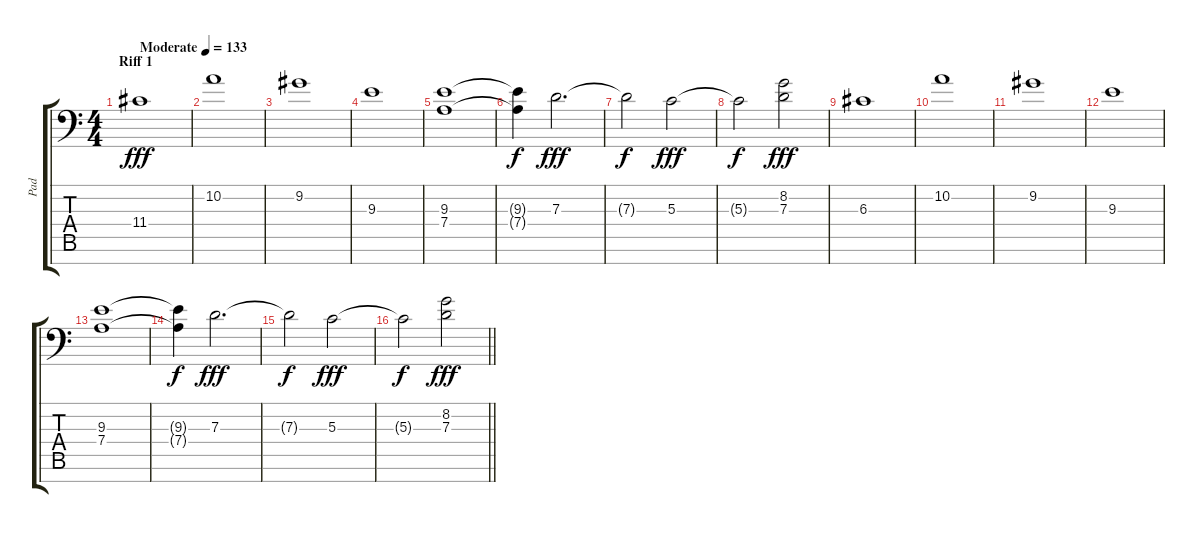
\track ("Pad" "Pad") {instrument pad8sweep}
\staff {score tabs}
\tuning (C8 B3 G3 D3 A2 E2 C-1) {hide}
\ts (4 4)
\section ("" "Riff 1")
\tempo (133 "Moderate")
\clef f4
\ks c
11.4.1{dy fff instrument pad8sweep} |
10.2.1 |
9.2.1 |
9.3.1 |
(9.3 7.4).1 |
(9.3{t} 7.4{t}).4{dy f} 7.3.2{d dy fff} |
7.3{t}.2{dy f} 5.3.2{dy fff} |
5.3{t}.2{dy f} (8.2 7.3).2{dy fff} |
6.3.1 |
10.2.1 |
9.2.1 |
9.3.1 |
(9.3 7.4).1 |
(9.3{t} 7.4{t}).4{dy f} 7.3.2{d dy fff} |
7.3{t}.2{dy f} 5.3.2{dy fff} |
\barLineRight lightlight
5.3{t}.2{dy f} (8.2 7.3).2{dy fff}
